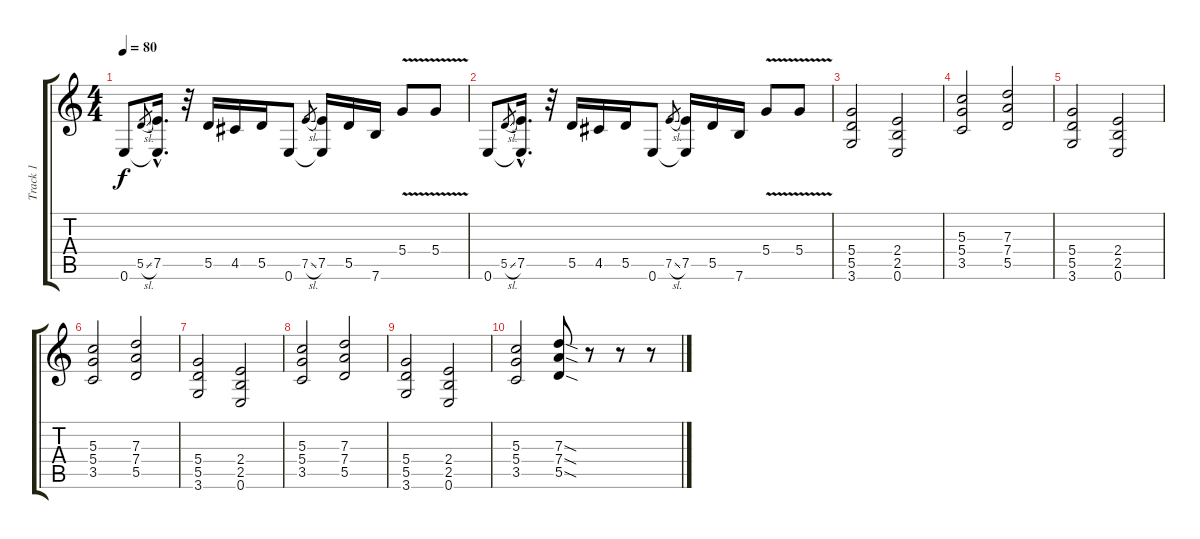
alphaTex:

\track ("Track 1" "Track 1") {instrument distortionguitar}
\staff {score tabs}
\tuning (E4 B3 G3 D3 A2 E2) {hide}
\ts (4 4)
\tempo 80
\clef g2
\ks c
0.6.8{dy f} 5.5{sl}.8{gr} (7.5{hac} 0.6{hac t}).16{d} r.32 5.5.16 4.5.16 5.5.16 0.6.8 7.5{sl}.8{gr} (7.5 0.6{t}).16 5.5.16 7.6.16 5.4{v}.8 5.4{v}.8 |
0.6.8 5.5{sl}.8{gr} (7.5{hac} 0.6{hac t}).16{d} r.32 5.5.16 4.5.16 5.5.16 0.6.8 7.5{sl}.8{gr} (7.5 0.6{t}).16 5.5.16 7.6.16 5.4{v}.8 5.4{v}.8 |
(5.4 5.5 3.6).2 (2.4 2.5 0.6).2 |
(5.3 5.4 3.5).2 (7.3 7.4 5.5).2 |
(5.4 5.5 3.6).2 (2.4 2.5 0.6).2 |
(5.3 5.4 3.5).2 (7.3 7.4 5.5).2 |
(5.4 5.5 3.6).2 (2.4 2.5 0.6).2 |
(5.3 5.4 3.5).2 (7.3 7.4 5.5).2 |
(5.4 5.5 3.6).2 (2.4 2.5 0.6).2 |
(5.3 5.4 3.5).2 (7.3{sod} 7.4{sod} 5.5{sod}).8 r.8 r.8 r.8
